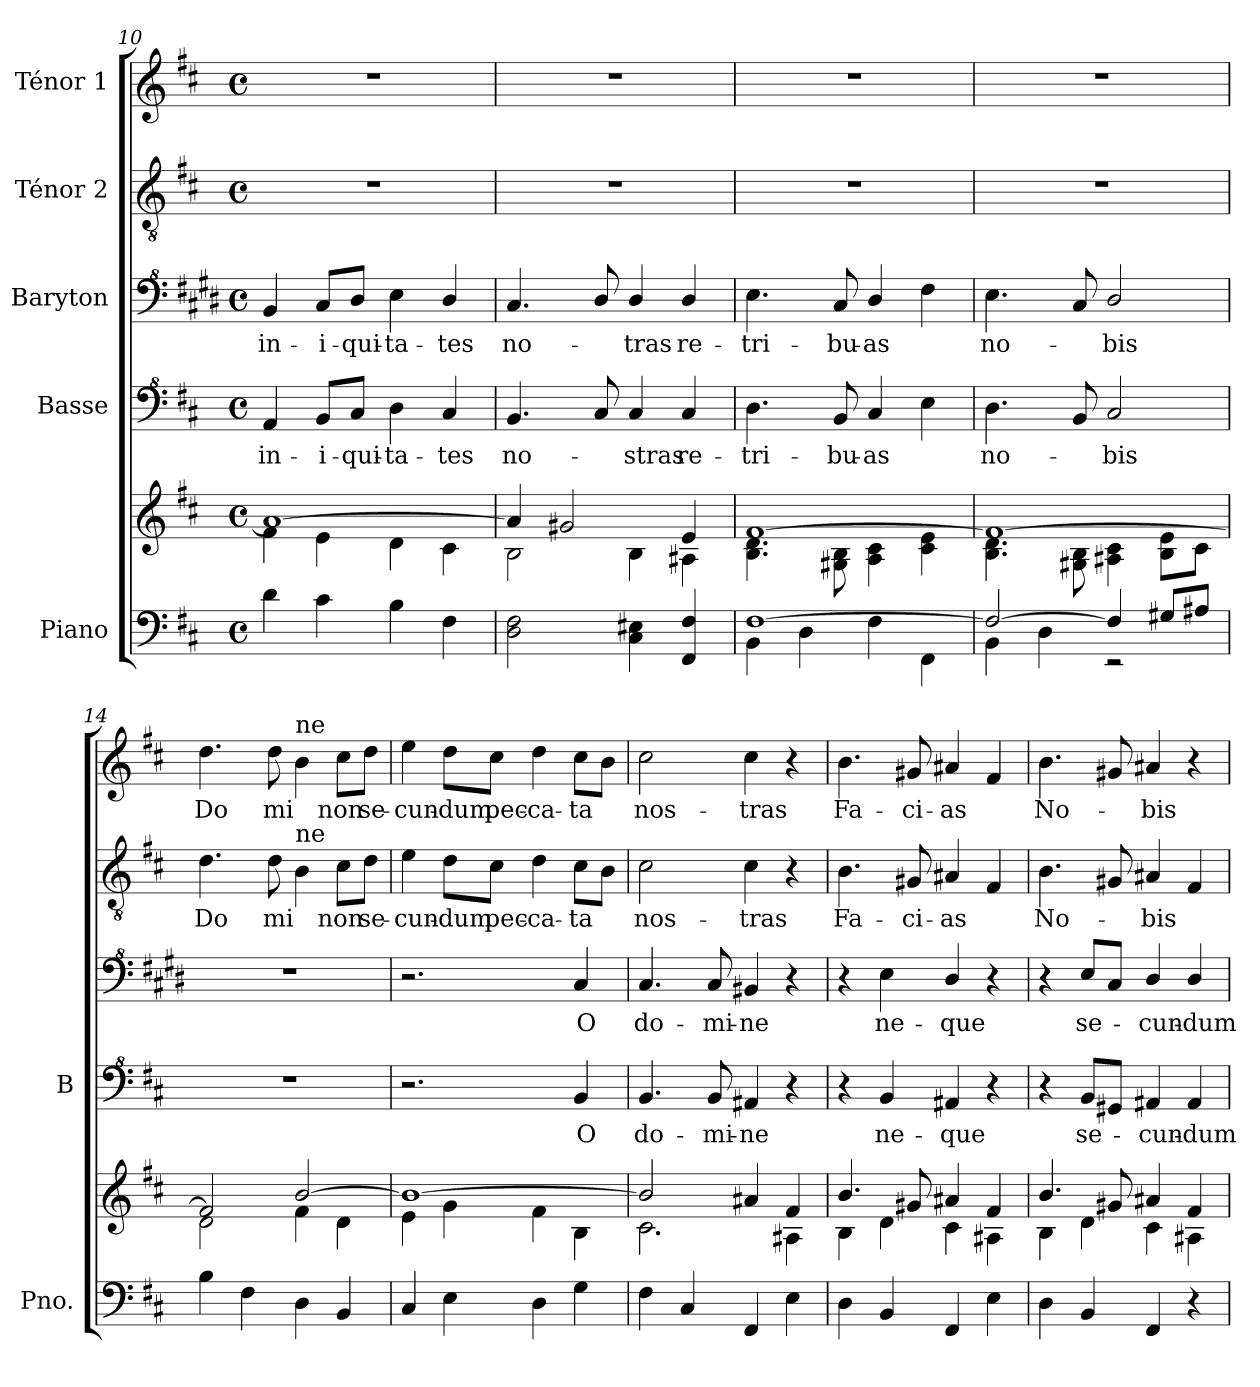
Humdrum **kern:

**kern	**kern	**kern	**text	**kern	**text	**kern	**text	**kern	**text
*part5	*part5	*part4	*part4	*part3	*part3	*part2	*part2	*part1	*part1
*staff6	*staff5	*staff4	*staff4	*staff3	*staff3	*staff2	*staff2	*staff1	*staff1
*I"Piano	*	*I"Basse	*	*I"Baryton	*	*I"Ténor 2	*	*I"Ténor 1	*
*I'Pno.	*	*I'B	*	*	*	*	*	*	*
*clefF4	*clefG2	*clefF^4	*	*clefF^4	*	*clefGv2	*	*clefG2	*
*	*	*	*	*ITrd1c2	*	*	*	*	*
*k[f#c#]	*k[f#c#]	*k[f#c#]	*	*k[f#c#]	*	*k[f#c#]	*	*k[f#c#]	*
*D:	*D:	*D:	*	*D:	*	*D:	*	*D:	*
*M4/4	*M4/4	*M4/4	*	*M4/4	*	*M4/4	*	*M4/4	*
*met(c)	*met(c)	*met(c)	*	*met(c)	*	*met(c)	*	*met(c)	*
=10	=10	=10	=10	=10	=10	=10	=10	=10	=10
*	*^	*	*	*	*	*	*	*	*
!	!	!	!	!LO:LY:b	!	!LO:LY:b	!	!	!	!
4d\	1a_	4f#\	4A/	in-	4A/	in-	1r	.	1r	.
!	!	!	!	!LO:LY:b	!	!LO:LY:b	!	!	!	!
4c#\	.	4e\	8B/L	-i-	8B/L	-i-	.	.	.	.
!	!	!	!	!LO:LY:b	!	!LO:LY:b	!	!	!	!
.	.	.	8c#/J	-qui-	8c#/J	-qui-	.	.	.	.
!	!	!	!	!LO:LY:b	!	!LO:LY:b	!	!	!	!
4B\	.	4d\	4d\	-ta-	4d\	-ta-	.	.	.	.
!	!	!	!	!LO:LY:b	!	!LO:LY:b	!	!	!	!
4F#\	.	4c#\	4c#/	-tes	4c#/	-tes	.	.	.	.
!!LO:PB:g=z
=11	=11	=11	=11	=11	=11	=11	=11	=11	=11	=11
!	!	!	!	!LO:LY:b	!	!LO:LY:b	!	!	!	!
2D\ 2F#\	4a/]	2B\	4.B/	no-	4.B/	no-	1r	.	1r	.
.	2g#X/	.	.	.	.	.	.	.	.	.
.	.	.	8c#/	.	8c#/	.	.	.	.	.
!	!	!	!	!LO:LY:b	!	!LO:LY:b	!	!	!	!
4C#\ 4E#X\	.	4B\	4c#/	-stras	4c#/	-tras	.	.	.	.
!	!	!	!	!LO:LY:b	!	!LO:LY:b	!	!	!	!
4FF#/ 4F#/	4e/	4A#X\	4c#/	re-	4c#/	re-	.	.	.	.
=12	=12	=12	=12	=12	=12	=12	=12	=12	=12	=12
*^	*	*	*	*	*	*	*	*	*	*
!	!	!	!	!	!LO:LY:b	!	!LO:LY:b	!	!	!	!
[1F#	4BB\	[1f#	4.B\ 4.d\	4.d\	-tri-	4.d\	-tri-	1r	.	1r	.
.	4D\	.	.	.	.	.	.	.	.	.	.
!	!	!	!	!	!LO:LY:b	!	!LO:LY:b	!	!	!	!
.	.	.	8G#X\ 8B\	8B/	-bu-	8B/	-bu-	.	.	.	.
!	!	!	!	!	!LO:LY:b	!	!LO:LY:b	!	!	!	!
.	4F#\	.	4A\ 4c#\	4c#/	-as	4c#/	-as	.	.	.	.
.	4FF#\	.	4c#\ 4e\	4e\	.	4e\	.	.	.	.	.
=13	=13	=13	=13	=13	=13	=13	=13	=13	=13	=13	=13
!	!	!	!	!	!LO:LY:b	!	!LO:LY:b	!	!	!	!
2F#/_	4BB\	1f#_	4.B\ 4.d\	4.d\	no-	4.d\	no-	1r	.	1r	.
.	4D\	.	.	.	.	.	.	.	.	.	.
.	.	.	8G#X\ 8B\	8B/	.	8B/	.	.	.	.	.
!	!	!	!	!	!LO:LY:b	!	!LO:LY:b	!	!	!	!
4F#/]	2rEE	.	4A#X\ 4c#\	2c#/	-bis	2c#/	-bis	.	.	.	.
8G#X/L	.	.	8B\ 8e\L	.	.	.	.	.	.	.	.
8A#X/J	.	.	8c#\J	.	.	.	.	.	.	.	.
*v	*v	*	*	*	*	*	*	*	*	*	*
=14	=14	=14	=14	=14	=14	=14	=14	=14	=14	=14
!	!	!	!	!	!	!	!	!LO:LY:b	!	!LO:LY:b
4B\	2f#/]	2d\	1r	.	1r	.	4.d\	Do	4.dd\	Do
4F#\	.	.	.	.	.	.	.	.	.	.
!	!	!	!	!	!	!	!	!LO:LY:b	!	!LO:LY:b
.	.	.	.	.	.	.	8d\	mi	8dd\	mi
!	!	!	!	!	!	!	!	!	!LO:TX:a:t=ne	!
!	!	!	!	!	!	!	!LO:TX:a:t=ne	!	!	!
4D\	[2b/	4f#\	.	.	.	.	4B\	.	4b\	.
!	!	!	!	!	!	!	!	!LO:LY:b	!	!LO:LY:b
4BB/	.	4d\	.	.	.	.	8c#\L	non	8cc#\L	non
!	!	!	!	!	!	!	!	!LO:LY:b	!	!LO:LY:b
.	.	.	.	.	.	.	8d\J	se-	8dd\J	se-
!!LO:PB:g=z
=15	=15	=15	=15	=15	=15	=15	=15	=15	=15	=15
!	!	!	!	!	!	!	!	!LO:LY:b	!	!LO:LY:b
4C#/	1b_	4e\	2.r	.	2.r	.	4e\	-cun-	4ee\	-cun-
!	!	!	!	!	!	!	!	!LO:LY:b	!	!LO:LY:b
4E\	.	4g\	.	.	.	.	8d\L	-dum	8dd\L	-dum
!	!	!	!	!	!	!	!	!LO:LY:b	!	!LO:LY:b
.	.	.	.	.	.	.	8c#\J	pec-	8cc#\J	pec-
!	!	!	!	!	!	!	!	!LO:LY:b	!	!LO:LY:b
4D\	.	4f#\	.	.	.	.	4d\	-ca-	4dd\	-ca-
!	!	!	!	!LO:LY:b	!	!LO:LY:b	!	!LO:LY:b	!	!LO:LY:b
4G\	.	4B\	4B/	O	4B/	O	8c#\L	-ta	8cc#\L	-ta
.	.	.	.	.	.	.	8B\J	.	8b\J	.
!!LO:PB:g=z
=16	=16	=16	=16	=16	=16	=16	=16	=16	=16	=16
!	!	!	!	!LO:LY:b	!	!LO:LY:b	!	!LO:LY:b	!	!LO:LY:b
4F#\	2b/]	2.c#\	4.B/	do-	4.B/	do-	2c#\	nos-	2cc#\	nos-
4C#/	.	.	.	.	.	.	.	.	.	.
!	!	!	!	!LO:LY:b	!	!LO:LY:b	!	!	!	!
.	.	.	8B/	-mi-	8B/	-mi-	.	.	.	.
!	!	!	!	!LO:LY:b	!	!LO:LY:b	!	!LO:LY:b	!	!LO:LY:b
4FF#/	4a#X/	.	4A#X/	-ne	4A#X/	-ne	4c#\	-tras	4cc#\	-tras
4E\	4f#/	4A#X\	4r	.	4r	.	4r	.	4r	.
=17	=17	=17	=17	=17	=17	=17	=17	=17	=17	=17
!	!	!	!	!	!	!	!	!LO:LY:b	!	!LO:LY:b
4D\	4.b/	4B\	4r	.	4r	.	4.B\	Fa-	4.b\	Fa-
!	!	!	!	!LO:LY:b	!	!LO:LY:b	!	!	!	!
4BB/	.	4d\	4B/	ne-	4d\	ne-	.	.	.	.
!	!	!	!	!	!	!	!	!LO:LY:b	!	!LO:LY:b
.	8g#X/	.	.	.	.	.	8G#X/	-ci-	8g#X/	-ci-
!	!	!	!	!LO:LY:b	!	!LO:LY:b	!	!LO:LY:b	!	!LO:LY:b
4FF#/	4a#X/	4c#\	4A#X/	-que	4c#/	-que	4A#X/	-as	4a#X/	-as
4E\	4f#/	4A#X\	4r	.	4r	.	4F#/	.	4f#/	.
=18	=18	=18	=18	=18	=18	=18	=18	=18	=18	=18
!	!	!	!	!	!	!	!	!LO:LY:b	!	!LO:LY:b
4D\	4.b/	4B\	4r	.	4r	.	4.B\	No-	4.b\	No-
!	!	!	!	!LO:LY:b	!	!LO:LY:b	!	!	!	!
4BB/	.	4d\	8B/L	se-	8d/L	se-	.	.	.	.
.	8g#X/	.	8G#X/J	.	8B/J	.	8G#X/	.	8g#X/	.
!	!	!	!	!LO:LY:b	!	!LO:LY:b	!	!LO:LY:b	!	!LO:LY:b
4FF#/	4a#X/	4c#\	4A#X/	-cun-	4c#/	-cun-	4A#X/	-bis	4a#X/	-bis
!	!	!	!	!LO:LY:b	!	!LO:LY:b	!	!	!	!
4r	4f#/	4A#X\	4A#/	-dum	4c#/	-dum	4F#/	.	4r	.
*	*v	*v	*	*	*	*	*	*	*	*
=	=	=	=	=	=	=	=	=	=
*-	*-	*-	*-	*-	*-	*-	*-	*-	*-
